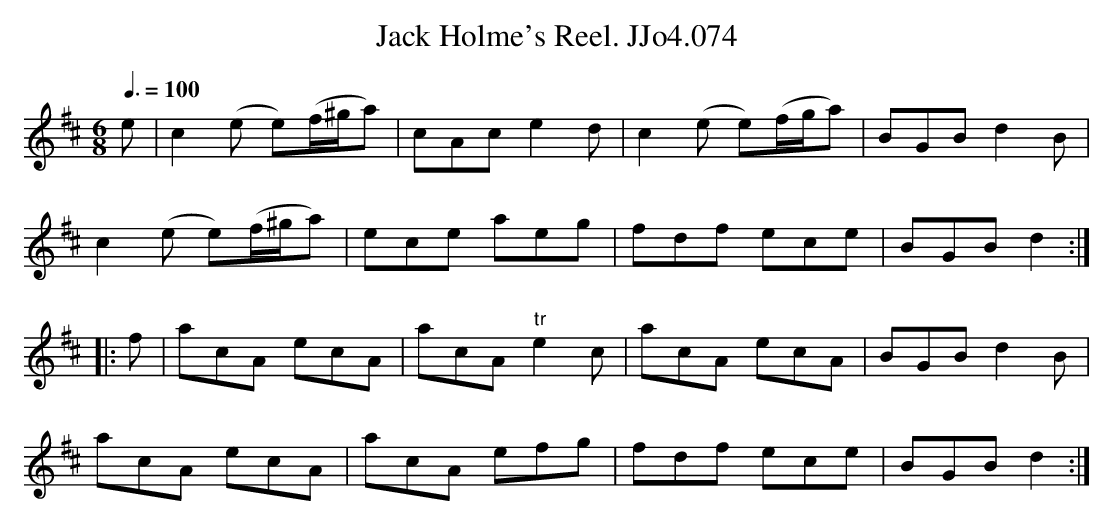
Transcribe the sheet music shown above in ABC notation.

X:1
T:Jack Holme's Reel. JJo4.074
M:6/8
L:1/8
Q:3/8=100
K:D
e|c2(e e)(f/^g/a)|cAce2d|c2(e e)(f/g/a)|BGBd2B|
c2(e e)(f/^g/a)|ece aeg|fdf ece|BGBd2:|
|:f|acA ecA|acA"tr"e2c|acA ecA|BGBd2B|
acA ecA|acA efg|fdf ece|BGBd2:|
